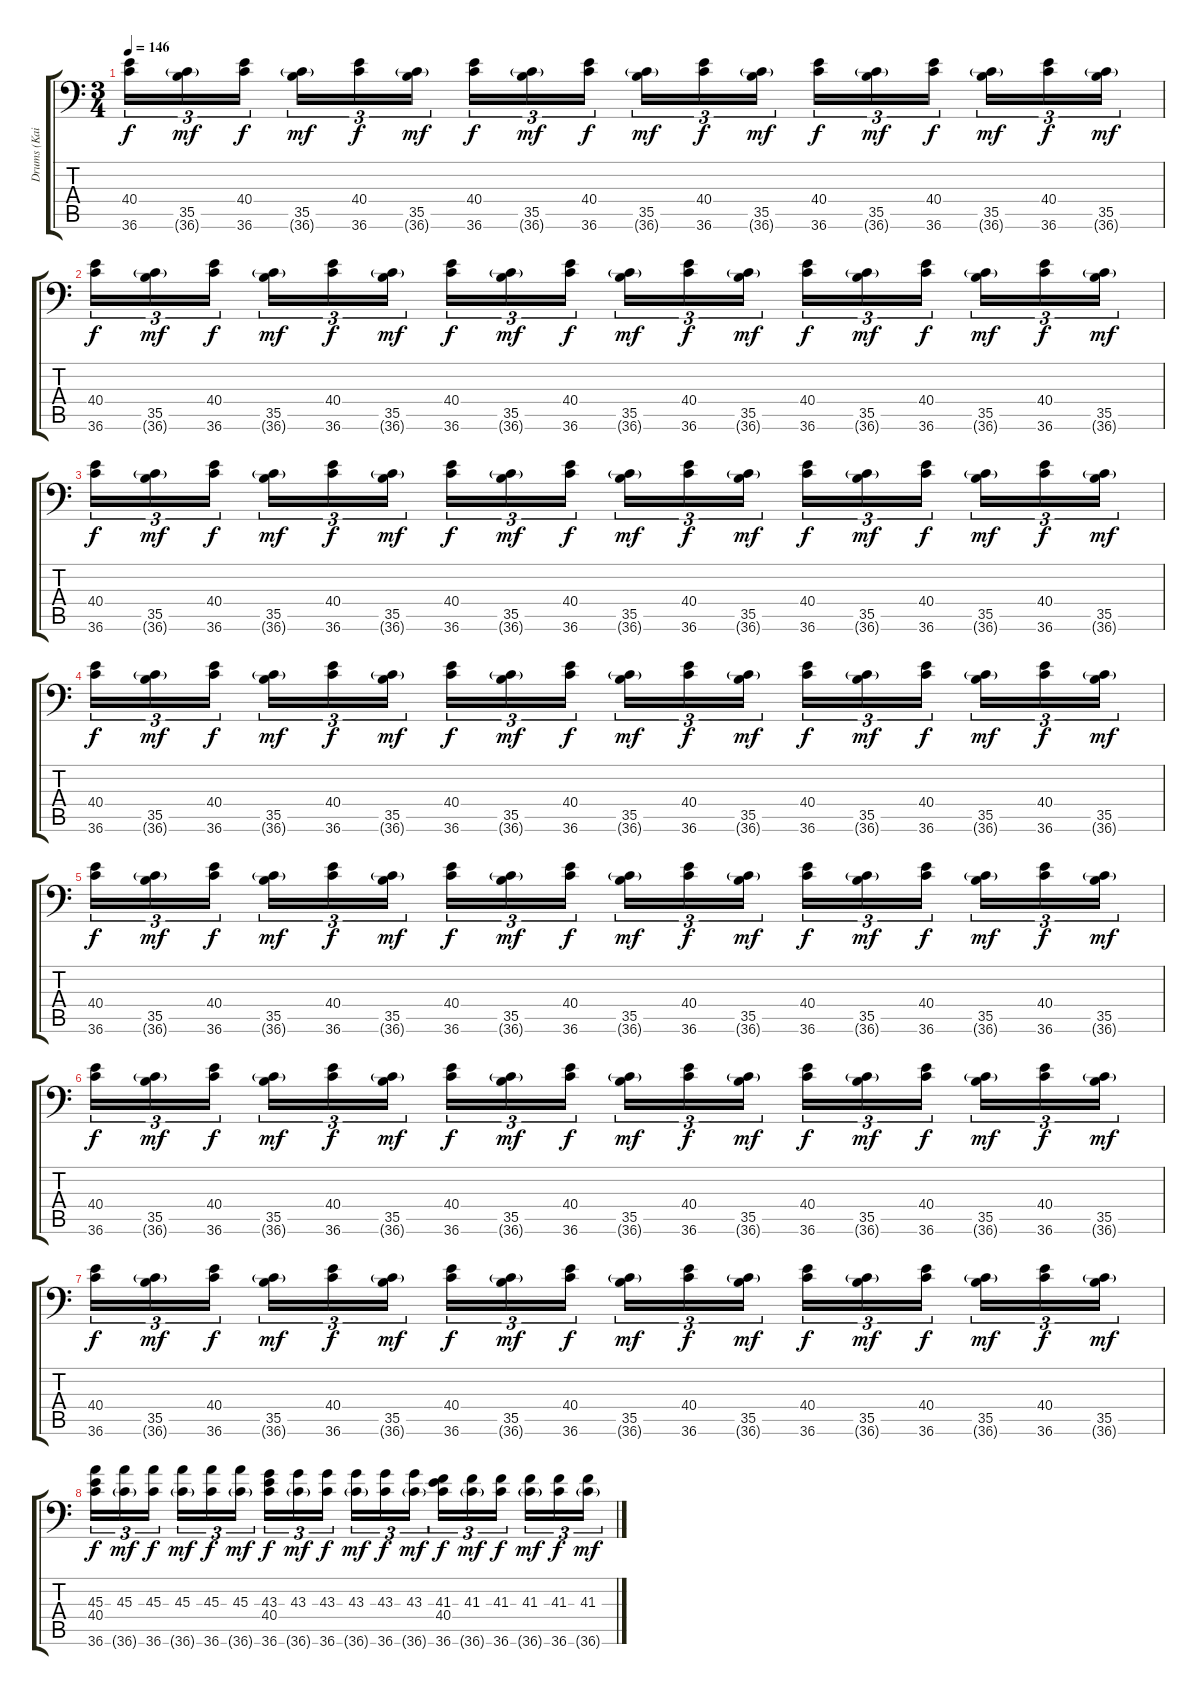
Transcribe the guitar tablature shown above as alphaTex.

\track ("Drums (Kai)" "Drums (Kai") {instrument acousticgrandpiano}
\staff {score tabs}
\tuning (C-1 C-1 C-1 C-1 C-1 C-1) {hide}
\ts (3 4)
\tempo 146
\clef f4
\ks c
(40.4 36.6).16{tu (3 2) dy f} (35.5 36.6{g}).16{tu (3 2) dy mf} (40.4 36.6).16{tu (3 2) dy f} (35.5 36.6{g}).16{tu (3 2) dy mf} (40.4 36.6).16{tu (3 2) dy f} (35.5 36.6{g}).16{tu (3 2) dy mf} (40.4 36.6).16{tu (3 2) dy f} (35.5 36.6{g}).16{tu (3 2) dy mf} (40.4 36.6).16{tu (3 2) dy f} (35.5 36.6{g}).16{tu (3 2) dy mf} (40.4 36.6).16{tu (3 2) dy f} (35.5 36.6{g}).16{tu (3 2) dy mf} (40.4 36.6).16{tu (3 2) dy f} (35.5 36.6{g}).16{tu (3 2) dy mf} (40.4 36.6).16{tu (3 2) dy f} (35.5 36.6{g}).16{tu (3 2) dy mf} (40.4 36.6).16{tu (3 2) dy f} (35.5 36.6{g}).16{tu (3 2) dy mf} |
(40.4 36.6).16{tu (3 2) dy f} (35.5 36.6{g}).16{tu (3 2) dy mf} (40.4 36.6).16{tu (3 2) dy f} (35.5 36.6{g}).16{tu (3 2) dy mf} (40.4 36.6).16{tu (3 2) dy f} (35.5 36.6{g}).16{tu (3 2) dy mf} (40.4 36.6).16{tu (3 2) dy f} (35.5 36.6{g}).16{tu (3 2) dy mf} (40.4 36.6).16{tu (3 2) dy f} (35.5 36.6{g}).16{tu (3 2) dy mf} (40.4 36.6).16{tu (3 2) dy f} (35.5 36.6{g}).16{tu (3 2) dy mf} (40.4 36.6).16{tu (3 2) dy f} (35.5 36.6{g}).16{tu (3 2) dy mf} (40.4 36.6).16{tu (3 2) dy f} (35.5 36.6{g}).16{tu (3 2) dy mf} (40.4 36.6).16{tu (3 2) dy f} (35.5 36.6{g}).16{tu (3 2) dy mf} |
(40.4 36.6).16{tu (3 2) dy f} (35.5 36.6{g}).16{tu (3 2) dy mf} (40.4 36.6).16{tu (3 2) dy f} (35.5 36.6{g}).16{tu (3 2) dy mf} (40.4 36.6).16{tu (3 2) dy f} (35.5 36.6{g}).16{tu (3 2) dy mf} (40.4 36.6).16{tu (3 2) dy f} (35.5 36.6{g}).16{tu (3 2) dy mf} (40.4 36.6).16{tu (3 2) dy f} (35.5 36.6{g}).16{tu (3 2) dy mf} (40.4 36.6).16{tu (3 2) dy f} (35.5 36.6{g}).16{tu (3 2) dy mf} (40.4 36.6).16{tu (3 2) dy f} (35.5 36.6{g}).16{tu (3 2) dy mf} (40.4 36.6).16{tu (3 2) dy f} (35.5 36.6{g}).16{tu (3 2) dy mf} (40.4 36.6).16{tu (3 2) dy f} (35.5 36.6{g}).16{tu (3 2) dy mf} |
(40.4 36.6).16{tu (3 2) dy f} (35.5 36.6{g}).16{tu (3 2) dy mf} (40.4 36.6).16{tu (3 2) dy f} (35.5 36.6{g}).16{tu (3 2) dy mf} (40.4 36.6).16{tu (3 2) dy f} (35.5 36.6{g}).16{tu (3 2) dy mf} (40.4 36.6).16{tu (3 2) dy f} (35.5 36.6{g}).16{tu (3 2) dy mf} (40.4 36.6).16{tu (3 2) dy f} (35.5 36.6{g}).16{tu (3 2) dy mf} (40.4 36.6).16{tu (3 2) dy f} (35.5 36.6{g}).16{tu (3 2) dy mf} (40.4 36.6).16{tu (3 2) dy f} (35.5 36.6{g}).16{tu (3 2) dy mf} (40.4 36.6).16{tu (3 2) dy f} (35.5 36.6{g}).16{tu (3 2) dy mf} (40.4 36.6).16{tu (3 2) dy f} (35.5 36.6{g}).16{tu (3 2) dy mf} |
(40.4 36.6).16{tu (3 2) dy f} (35.5 36.6{g}).16{tu (3 2) dy mf} (40.4 36.6).16{tu (3 2) dy f} (35.5 36.6{g}).16{tu (3 2) dy mf} (40.4 36.6).16{tu (3 2) dy f} (35.5 36.6{g}).16{tu (3 2) dy mf} (40.4 36.6).16{tu (3 2) dy f} (35.5 36.6{g}).16{tu (3 2) dy mf} (40.4 36.6).16{tu (3 2) dy f} (35.5 36.6{g}).16{tu (3 2) dy mf} (40.4 36.6).16{tu (3 2) dy f} (35.5 36.6{g}).16{tu (3 2) dy mf} (40.4 36.6).16{tu (3 2) dy f} (35.5 36.6{g}).16{tu (3 2) dy mf} (40.4 36.6).16{tu (3 2) dy f} (35.5 36.6{g}).16{tu (3 2) dy mf} (40.4 36.6).16{tu (3 2) dy f} (35.5 36.6{g}).16{tu (3 2) dy mf} |
(40.4 36.6).16{tu (3 2) dy f} (35.5 36.6{g}).16{tu (3 2) dy mf} (40.4 36.6).16{tu (3 2) dy f} (35.5 36.6{g}).16{tu (3 2) dy mf} (40.4 36.6).16{tu (3 2) dy f} (35.5 36.6{g}).16{tu (3 2) dy mf} (40.4 36.6).16{tu (3 2) dy f} (35.5 36.6{g}).16{tu (3 2) dy mf} (40.4 36.6).16{tu (3 2) dy f} (35.5 36.6{g}).16{tu (3 2) dy mf} (40.4 36.6).16{tu (3 2) dy f} (35.5 36.6{g}).16{tu (3 2) dy mf} (40.4 36.6).16{tu (3 2) dy f} (35.5 36.6{g}).16{tu (3 2) dy mf} (40.4 36.6).16{tu (3 2) dy f} (35.5 36.6{g}).16{tu (3 2) dy mf} (40.4 36.6).16{tu (3 2) dy f} (35.5 36.6{g}).16{tu (3 2) dy mf} |
(40.4 36.6).16{tu (3 2) dy f} (35.5 36.6{g}).16{tu (3 2) dy mf} (40.4 36.6).16{tu (3 2) dy f} (35.5 36.6{g}).16{tu (3 2) dy mf} (40.4 36.6).16{tu (3 2) dy f} (35.5 36.6{g}).16{tu (3 2) dy mf} (40.4 36.6).16{tu (3 2) dy f} (35.5 36.6{g}).16{tu (3 2) dy mf} (40.4 36.6).16{tu (3 2) dy f} (35.5 36.6{g}).16{tu (3 2) dy mf} (40.4 36.6).16{tu (3 2) dy f} (35.5 36.6{g}).16{tu (3 2) dy mf} (40.4 36.6).16{tu (3 2) dy f} (35.5 36.6{g}).16{tu (3 2) dy mf} (40.4 36.6).16{tu (3 2) dy f} (35.5 36.6{g}).16{tu (3 2) dy mf} (40.4 36.6).16{tu (3 2) dy f} (35.5 36.6{g}).16{tu (3 2) dy mf} |
(45.3 40.4 36.6).16{tu (3 2) dy f} (45.3 36.6{g}).16{tu (3 2) dy mf} (45.3 36.6).16{tu (3 2) dy f} (45.3 36.6{g}).16{tu (3 2) dy mf} (45.3 36.6).16{tu (3 2) dy f} (45.3 36.6{g}).16{tu (3 2) dy mf} (43.3 40.4 36.6).16{tu (3 2) dy f} (43.3 36.6{g}).16{tu (3 2) dy mf} (43.3 36.6).16{tu (3 2) dy f} (43.3 36.6{g}).16{tu (3 2) dy mf} (43.3 36.6).16{tu (3 2) dy f} (43.3 36.6{g}).16{tu (3 2) dy mf} (41.3 40.4 36.6).16{tu (3 2) dy f} (41.3 36.6{g}).16{tu (3 2) dy mf} (41.3 36.6).16{tu (3 2) dy f} (41.3 36.6{g}).16{tu (3 2) dy mf} (41.3 36.6).16{tu (3 2) dy f} (41.3 36.6{g}).16{tu (3 2) dy mf}
